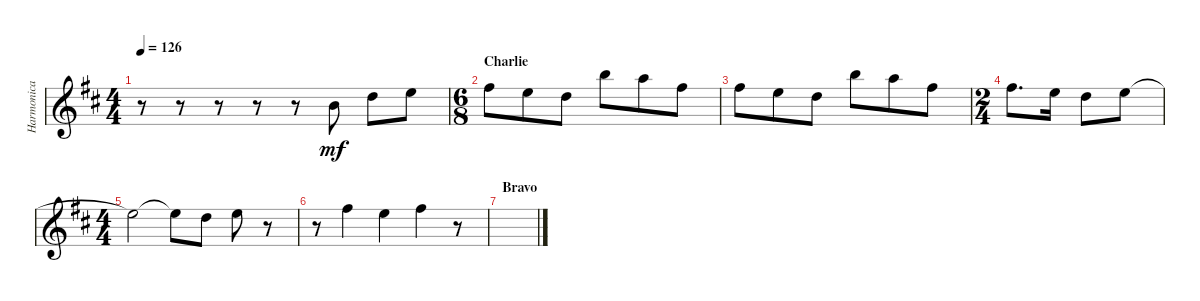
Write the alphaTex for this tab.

\track ("Harmonica" "Harmonica") {instrument harmonica}
\staff {score}
\tuning (E4 B3 G3 D3 A2 E2 B1) {hide}
\ts (4 4)
\tempo 126
\clef g2
\ks bminor
r.8{dy mf} r.8 r.8 r.8 r.8 7.1.8 10.1.8 12.1.8 |
\ts (6 8)
\section ("" "Charlie")
14.1.8 12.1.8 10.1.8 19.1.8 17.1.8 14.1.8 |
14.1.8 12.1.8 10.1.8 19.1.8 17.1.8 14.1.8 |
\ts (2 4)
14.1.8{d} 12.1.16 10.1.8 12.1.8 |
\ts (4 4)
12.1{t}.2 12.1{t}.8 10.1.8 12.1.8 r.8 |
r.8 14.1.4 12.1.4 14.1.4 r.8 |
\section ("" "Bravo")
